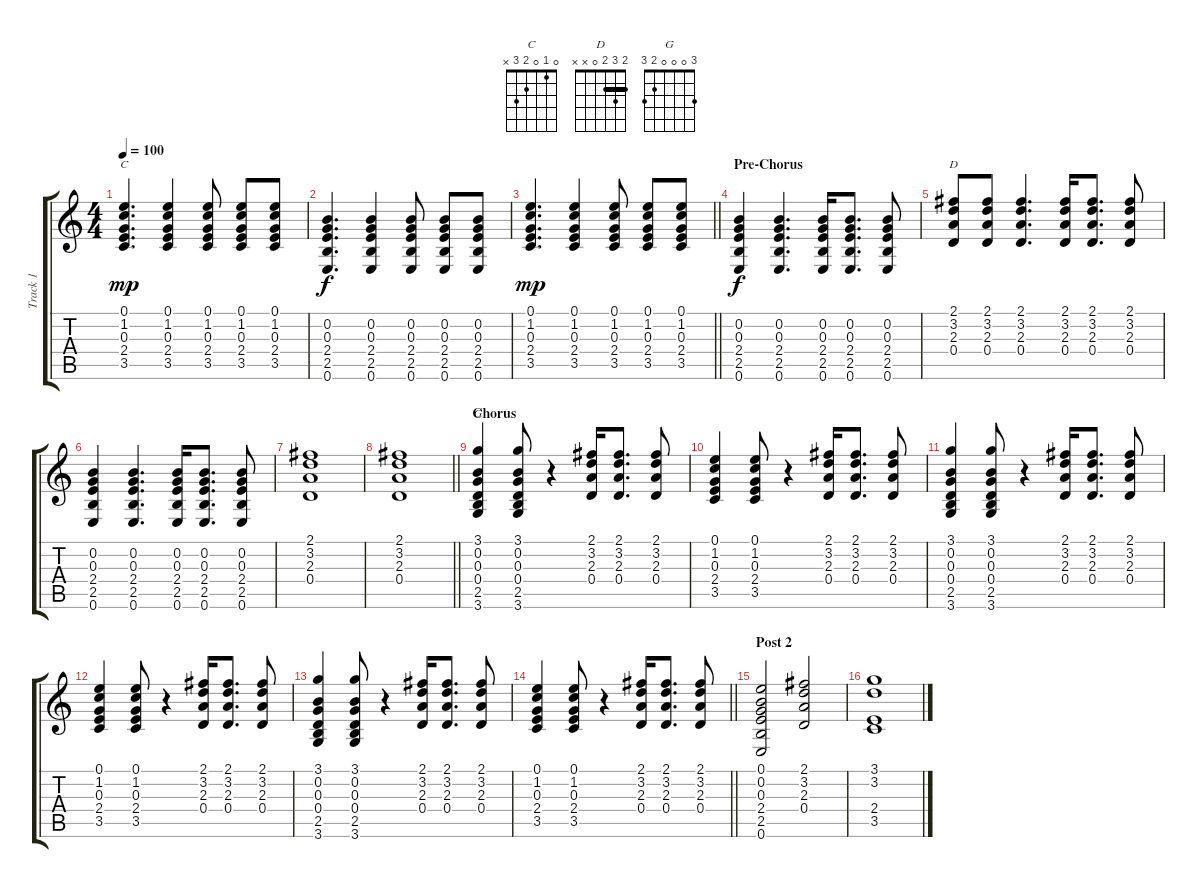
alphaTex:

\track ("Track 1" "Track 1") {instrument acousticguitarsteel}
\staff {score tabs}
\tuning (E4 B3 G3 D3 A2 E2) {hide}
\chord ("C" 0 1 0 2 3 x)
\chord ("D" 2 3 2 0 x x) {barre 2}
\chord ("G" 3 0 0 0 2 3)
\ts (4 4)
\tempo 100
\clef g2
\ks c
(0.1 1.2 0.3 2.4 3.5).4{d ch "C" dy mp} (0.1 1.2 0.3 2.4 3.5).4 (0.1 1.2 0.3 2.4 3.5).8 (0.1 1.2 0.3 2.4 3.5).8 (0.1 1.2 0.3 2.4 3.5).8 |
(0.2 0.3 2.4 2.5 0.6).4{d dy f} (0.2 0.3 2.4 2.5 0.6).4 (0.2 0.3 2.4 2.5 0.6).8 (0.2 0.3 2.4 2.5 0.6).8 (0.2 0.3 2.4 2.5 0.6).8 |
\barLineRight lightlight
(0.1 1.2 0.3 2.4 3.5).4{d dy mp} (0.1 1.2 0.3 2.4 3.5).4 (0.1 1.2 0.3 2.4 3.5).8 (0.1 1.2 0.3 2.4 3.5).8 (0.1 1.2 0.3 2.4 3.5).8 |
\section ("" "Pre-Chorus")
(0.2 0.3 2.4 2.5 0.6).4{dy f} (0.2 0.3 2.4 2.5 0.6).4{d} (0.2 0.3 2.4 2.5 0.6).16 (0.2 0.3 2.4 2.5 0.6).8{d} (0.2 0.3 2.4 2.5 0.6).8 |
(2.1 3.2 2.3 0.4).8{ch "D"} (2.1 3.2 2.3 0.4).8 (2.1 3.2 2.3 0.4).4{d} (2.1 3.2 2.3 0.4).16 (2.1 3.2 2.3 0.4).8{d} (2.1 3.2 2.3 0.4).8 |
(0.2 0.3 2.4 2.5 0.6).4 (0.2 0.3 2.4 2.5 0.6).4{d} (0.2 0.3 2.4 2.5 0.6).16 (0.2 0.3 2.4 2.5 0.6).8{d} (0.2 0.3 2.4 2.5 0.6).8 |
(2.1 3.2 2.3 0.4).1 |
\barLineRight lightlight
(2.1 3.2 2.3 0.4).1 |
\section ("" "Chorus")
(3.1 0.2 0.3 0.4 2.5 3.6).4{ch "G"} (3.1 0.2 0.3 0.4 2.5 3.6).8 r.4 (2.1 3.2 2.3 0.4).16 (2.1 3.2 2.3 0.4).8{d} (2.1 3.2 2.3 0.4).8 |
(0.1 1.2 0.3 2.4 3.5).4 (0.1 1.2 0.3 2.4 3.5).8 r.4 (2.1 3.2 2.3 0.4).16 (2.1 3.2 2.3 0.4).8{d} (2.1 3.2 2.3 0.4).8 |
(3.1 0.2 0.3 0.4 2.5 3.6).4 (3.1 0.2 0.3 0.4 2.5 3.6).8 r.4 (2.1 3.2 2.3 0.4).16 (2.1 3.2 2.3 0.4).8{d} (2.1 3.2 2.3 0.4).8 |
(0.1 1.2 0.3 2.4 3.5).4 (0.1 1.2 0.3 2.4 3.5).8 r.4 (2.1 3.2 2.3 0.4).16 (2.1 3.2 2.3 0.4).8{d} (2.1 3.2 2.3 0.4).8 |
(3.1 0.2 0.3 0.4 2.5 3.6).4 (3.1 0.2 0.3 0.4 2.5 3.6).8 r.4 (2.1 3.2 2.3 0.4).16 (2.1 3.2 2.3 0.4).8{d} (2.1 3.2 2.3 0.4).8 |
\barLineRight lightlight
(0.1 1.2 0.3 2.4 3.5).4 (0.1 1.2 0.3 2.4 3.5).8 r.4 (2.1 3.2 2.3 0.4).16 (2.1 3.2 2.3 0.4).8{d} (2.1 3.2 2.3 0.4).8 |
\section ("" "Post 2")
(0.1 0.2 0.3 2.4 2.5 0.6).2 (2.1 3.2 2.3 0.4).2 |
(3.1 3.2 2.4 3.5).1
